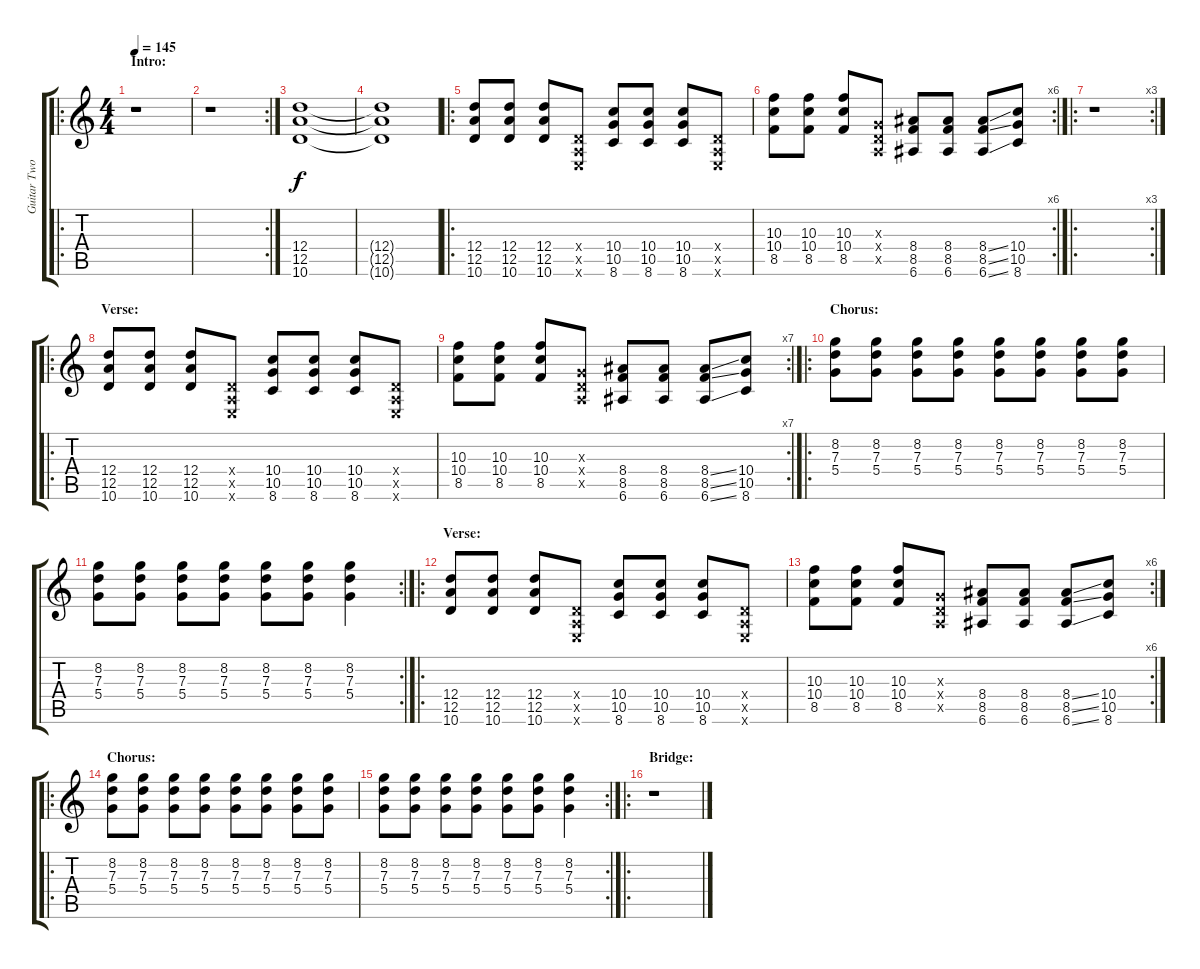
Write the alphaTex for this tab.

\track ("Guitar Two" "Guitar Two") {instrument distortionguitar}
\staff {score tabs}
\tuning (E4 B3 G3 D3 A2 E2) {hide}
\ro
\ts (4 4)
\section ("" "Intro:")
\tempo 145
\clef g2
\ks c
r.1{dy f instrument distortionguitar} |
\rc 2
r.1 |
(12.4 12.5 10.6).1 |
(12.4{t} 12.5{t} 10.6{t}).1 |
\ro
(12.4 12.5 10.6).8 (12.4 12.5 10.6).8 (12.4 12.5 10.6).8 (0.4{x} 0.5{x} 0.6{x}).8 (10.4 10.5 8.6).8 (10.4 10.5 8.6).8 (10.4 10.5 8.6).8 (0.4{x} 0.5{x} 0.6{x}).8 |
\rc 6
(10.3 10.4 8.5).8 (10.3 10.4 8.5).8 (10.3 10.4 8.5).8 (0.3{x} 0.4{x} 0.5{x}).8 (8.4 8.5 6.6).8 (8.4 8.5 6.6).8 (8.4{ss} 8.5{ss} 6.6{ss}).8 (10.4 10.5 8.6).8 |
\ro
\rc 3
r.1 |
\ro
\section ("" "Verse:")
(12.4 12.5 10.6).8 (12.4 12.5 10.6).8 (12.4 12.5 10.6).8 (0.4{x} 0.5{x} 0.6{x}).8 (10.4 10.5 8.6).8 (10.4 10.5 8.6).8 (10.4 10.5 8.6).8 (0.4{x} 0.5{x} 0.6{x}).8 |
\rc 7
(10.3 10.4 8.5).8 (10.3 10.4 8.5).8 (10.3 10.4 8.5).8 (0.3{x} 0.4{x} 0.5{x}).8 (8.4 8.5 6.6).8 (8.4 8.5 6.6).8 (8.4{ss} 8.5{ss} 6.6{ss}).8 (10.4 10.5 8.6).8 |
\ro
\section ("" "Chorus:")
(8.2 7.3 5.4).8 (8.2 7.3 5.4).8 (8.2 7.3 5.4).8 (8.2 7.3 5.4).8 (8.2 7.3 5.4).8 (8.2 7.3 5.4).8 (8.2 7.3 5.4).8 (8.2 7.3 5.4).8 |
\rc 2
(8.2 7.3 5.4).8 (8.2 7.3 5.4).8 (8.2 7.3 5.4).8 (8.2 7.3 5.4).8 (8.2 7.3 5.4).8 (8.2 7.3 5.4).8 (8.2 7.3 5.4).4 |
\ro
\section ("" "Verse:")
(12.4 12.5 10.6).8 (12.4 12.5 10.6).8 (12.4 12.5 10.6).8 (0.4{x} 0.5{x} 0.6{x}).8 (10.4 10.5 8.6).8 (10.4 10.5 8.6).8 (10.4 10.5 8.6).8 (0.4{x} 0.5{x} 0.6{x}).8 |
\rc 6
(10.3 10.4 8.5).8 (10.3 10.4 8.5).8 (10.3 10.4 8.5).8 (0.3{x} 0.4{x} 0.5{x}).8 (8.4 8.5 6.6).8 (8.4 8.5 6.6).8 (8.4{ss} 8.5{ss} 6.6{ss}).8 (10.4 10.5 8.6).8 |
\ro
\section ("" "Chorus:")
(8.2 7.3 5.4).8 (8.2 7.3 5.4).8 (8.2 7.3 5.4).8 (8.2 7.3 5.4).8 (8.2 7.3 5.4).8 (8.2 7.3 5.4).8 (8.2 7.3 5.4).8 (8.2 7.3 5.4).8 |
\rc 2
(8.2 7.3 5.4).8 (8.2 7.3 5.4).8 (8.2 7.3 5.4).8 (8.2 7.3 5.4).8 (8.2 7.3 5.4).8 (8.2 7.3 5.4).8 (8.2 7.3 5.4).4 |
\ro
\section ("" "Bridge:")
r.1
